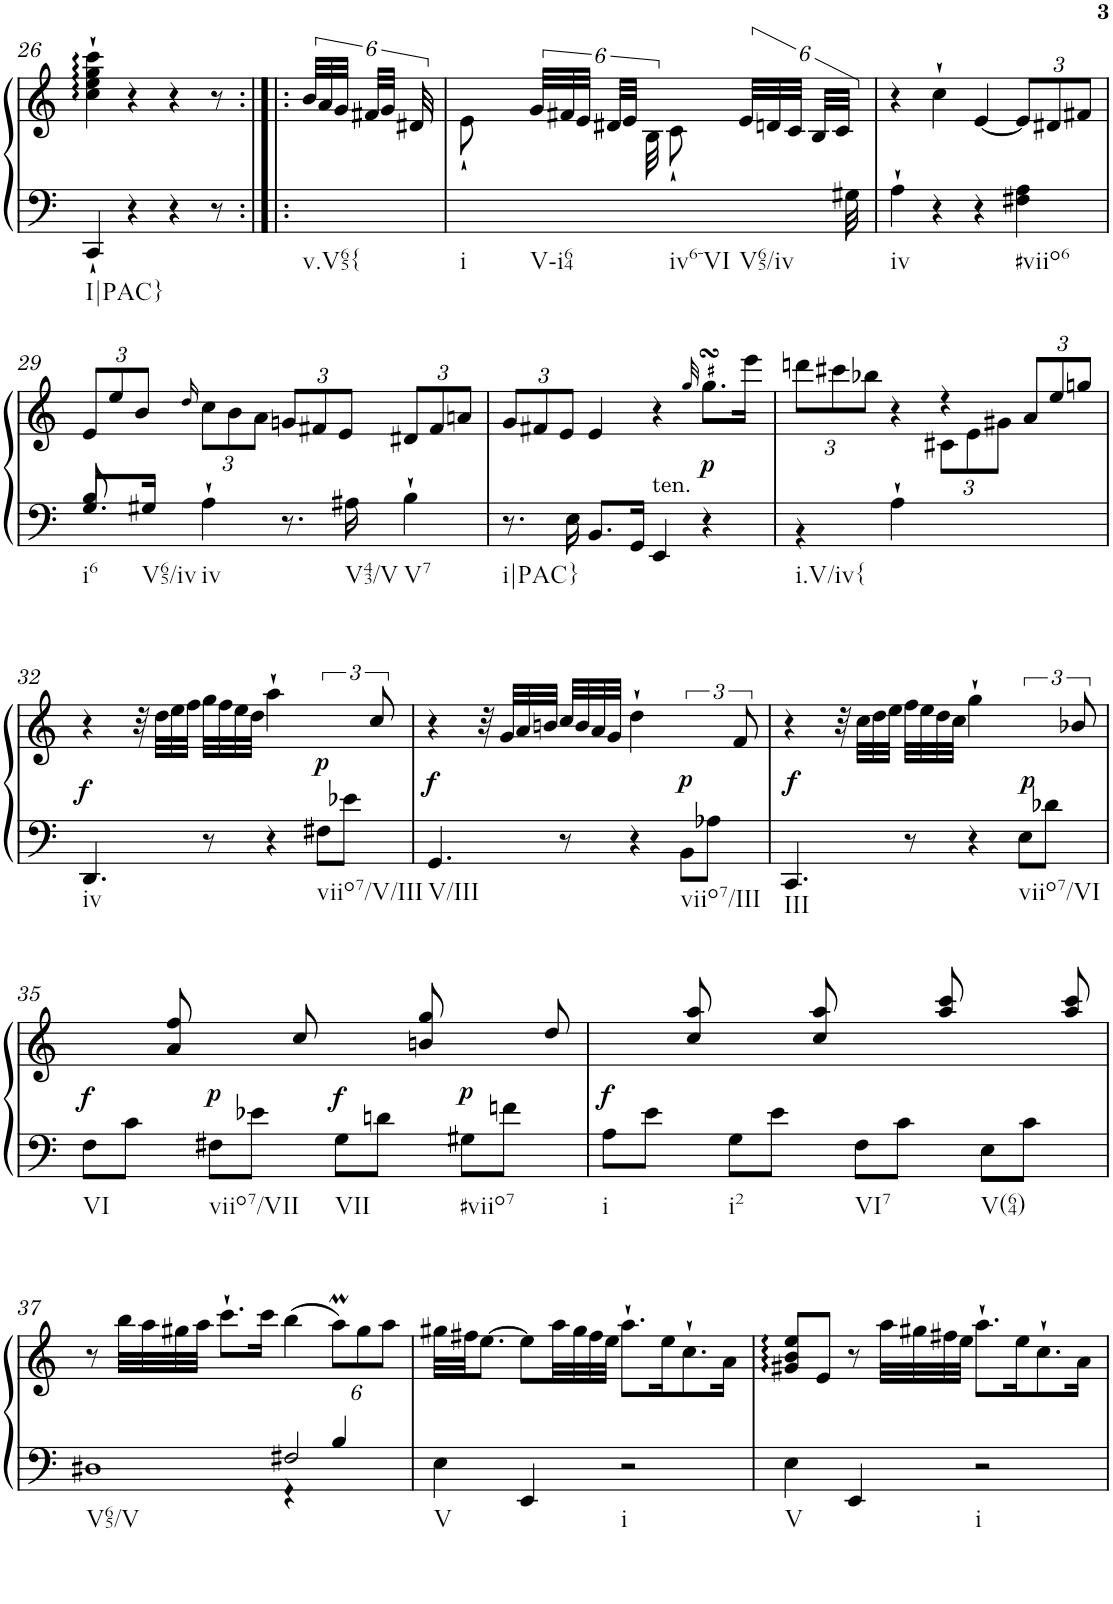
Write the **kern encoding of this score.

**kern	**kern	**dynam
*part1	*part1	*part1
*staff2	*staff1	*staff1/2
*I"Harpsichord	*	*
*I'Hch.	*	*
!!LO:PB:g=z
*clefF4	*clefG2	*
*k[]	*k[]	*
*M4/4	*M4/4	*
*met(c)	*met(c)	*
=26	=26	=26
4CC`/	4cc\` 4ee\` 4gg\` 4ccc\`	.
4r	4r	.
4r	4r	.
8r	8r	.
=26X1:|!|:	=26X1:|!|:	=26X1:|!|:
1ryy	48b/LLL	.
.	48a/	.
.	48g/JJJ	.
.	48f#X/LLL	.
.	48g/JJJ	.
.	48d#X/	.
.	2..ryy	.
=27	=27	=27
*	*^	*
8ryy	1ryy	8e`<\	.
4ryy	.	4ryy	.
4ryy	.	48g/LLL	.
.	.	48f#X/	.
.	.	48e/JJJ	.
.	.	48d#X/LLL	.
.	.	48e/JJJ	.
.	.	48B\	.
.	.	8c`<\	.
4ryy	.	4ryy	.
48%5ryy	.	48e/LLL	.
.	.	48dn/	.
.	.	48c/JJJ	.
.	.	48B/LLL	.
.	.	48c/JJJ	.
48G#X\	.	48ryy	.
*	*v	*v	*
=28	=28	=28
4A`\	4r	.
4r	4cc`\	.
4r	[4e/	.
*	*Xbrackettup	*
4F#X\ 4A\	12e/L]	.
.	12d#X/	.
.	12f#X/J	.
!!LO:LB:g=z
=29	=29	=29
*^	*	*
8.G/L	8B/	12e/L	.
.	.	12ee/	.
.	2..ryy	.	.
.	.	12b/J	.
16G#X/Jk	.	.	.
.	.	16qdd/	.
4A`\	.	12cc\L	.
.	.	12b\	.
.	.	12a\J	.
8.r	.	12gn/L	.
.	.	12f#X/	.
.	.	12e/J	.
16A#X\	.	.	.
4B`\	.	12d#X/L	.
.	.	12f#/	.
.	.	12an/J	.
*v	*v	*	*
=30	=30	=30
8.r	12g/L	.
.	12f#X/	.
.	12e/J	.
16E\	.	.
8.BB/L	4e/	.
16GG/Jk	.	.
!LO:TX:a:t=ten.	!	!
4EE/	4r	.
.	32qgg/	.
!	!	!LO:DY:b
4r	8.ggsSSS\L	p
.	16eee\Jk	.
=31	=31	=31
*^	*^	*
1ryy	4r	12dddn\L	2ryy	.
.	.	12ccc#X\	.	.
.	.	12bb-X\J	.	.
.	4A`>\	4r	.	.
.	2ryy	4r	12c#X\L	.
.	.	.	12e\	.
.	.	.	12g#X\J	.
.	.	12a/L	4ryy	.
.	.	12ee/	.	.
.	.	12ggn/J	.	.
*v	*v	*	*	*
*	*v	*v	*
!!LO:LB:g=z
=32	=32	=32
!	!	!LO:DY:b
4.DD/	4r	f
.	32r	.
.	32dd\LLL	.
.	32ee\	.
.	32ff\JJJ	.
8r	32gg\LLL	.
.	32ff\	.
.	32ee\	.
.	32dd\JJJ	.
4r	4aa`\	.
*Xtuplet	*brackettup	*
!	!	!LO:DY:b
12F#X\L	12ryy	p
12e-X\J	12ryy	.
12ryy	12cc/	.
=33	=33	=33
!	!	!LO:DY:b
4.GG/	4r	f
.	32r	.
.	32g/LLL	.
.	32a/	.
.	32bn/JJJ	.
8r	32cc/LLL	.
.	32b/	.
.	32a/	.
.	32g/JJJ	.
4r	4dd`\	.
!	!	!LO:DY:b
12BB\L	12ryy	p
12A-X\J	12ryy	.
12ryy	12f/	.
=34	=34	=34
!	!	!LO:DY:b
4.CC/	4r	f
.	32r	.
.	32cc\LLL	.
.	32dd\	.
.	32ee\JJJ	.
8r	32ff\LLL	.
.	32ee\	.
.	32dd\	.
.	32cc\JJJ	.
4r	4gg`\	.
!	!	!LO:DY:a=2
12E\L	12ryy	p
12d-X\J	12ryy	.
12ryy	12b-X/	.
!!LO:LB:g=z
=35	=35	=35
*^	*	*
!	!	!	!LO:DY:b
12F\L	1ryy	6ryy	f
12c\J	.	.	.
12ryy	.	12a/ 12ff/	.
!	!	!	!LO:DY:b
12F#X\L	.	6ryy	p
12e-X\J	.	.	.
12ryy	.	12cc/	.
!	!	!	!LO:DY:b
12G\L	.	6ryy	f
12dn\J	.	.	.
12ryy	.	12bn/ 12gg/	.
!	!	!	!LO:DY:b
12G#X\L	.	6ryy	p
12fn\J	.	.	.
12ryy	.	12dd/	.
=36	=36	=36	=36
!	!	!	!LO:DY:b
12A\L	1ryy	6ryy	f
12e\J	.	.	.
12ryy	.	12cc/ 12aa/	.
12G\L	.	6ryy	.
12e\J	.	.	.
12ryy	.	12cc/ 12aa/	.
12F\L	.	6ryy	.
12c\J	.	.	.
12ryy	.	12aa/ 12ccc/	.
12E\L	.	6ryy	.
12c\J	.	.	.
12ryy	.	12aa/ 12ccc/	.
!!LO:LB:g=z
=37	=37	=37	=37
*	*^	*	*
1D#X	2ryy	2ryy	8r	.
.	.	.	32bb\LLL	.
.	.	.	32aa\	.
.	.	.	32gg#X\	.
.	.	.	32aa\JJJ	.
.	.	.	8.ccc`\L	.
.	.	.	16ccc\Jk	.
.	4r	2F#X/	(>4bb\	.
*	*	*	*Xbrackettup	*
.	4B/	.	12aaM\L)	.
.	.	.	12gg#\	.
.	.	.	12aa\J	.
*v	*v	*v	*	*
=38	=38	=38
4E\	32gg#X\LLL	.
.	32ff#X\JJ	.
.	[8.ee\J	.
4EE/	8ee\L]	.
.	32aa\LL	.
.	32gg#\	.
.	32ff#\	.
.	32ee\JJJ	.
2r	8.aa`\L	.
.	16ee\K	.
.	8.cc`\	.
.	16a\Jk	.
=39	=39	=39
4E\	8g#X/ 8b/ 8ee/L	.
.	8e/J	.
4EE/	8r	.
.	32aa\LLL	.
.	32gg#X\	.
.	32ff#X\	.
.	32ee\JJJ	.
2r	8.aa`\L	.
.	16ee\K	.
.	8.cc`\	.
.	16a\Jk	.
=	=	=
*-	*-	*-
